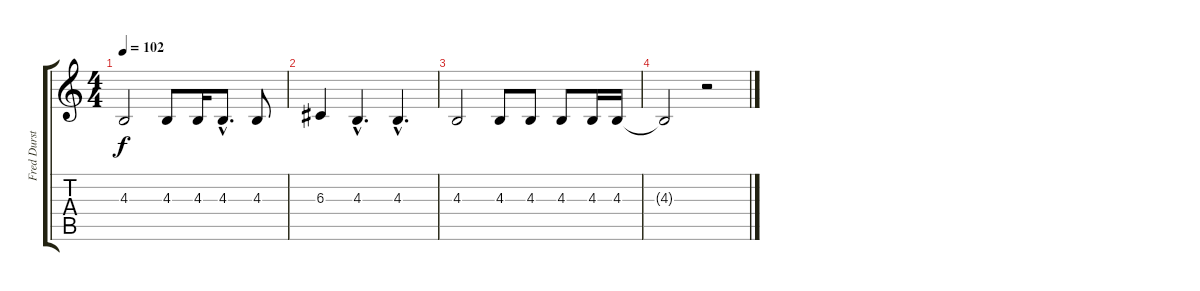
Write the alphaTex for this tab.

\track ("Fred Durst (Voice)" "Fred Durst") {instrument synthvoice}
\staff {score tabs}
\tuning (E4 B3 G3 D3 A2 E2) {hide}
\ts (4 4)
\tempo 102
\clef g2
\ks c
4.3.2{dy f} 4.3.8 4.3.16 4.3{hac}.8{d} 4.3.8 |
6.3.4 4.3{hac}.4{d} 4.3{hac}.4{d} |
4.3.2 4.3.8 4.3.8 4.3.8 4.3.16 4.3.16 |
4.3{t}.2 r.2
